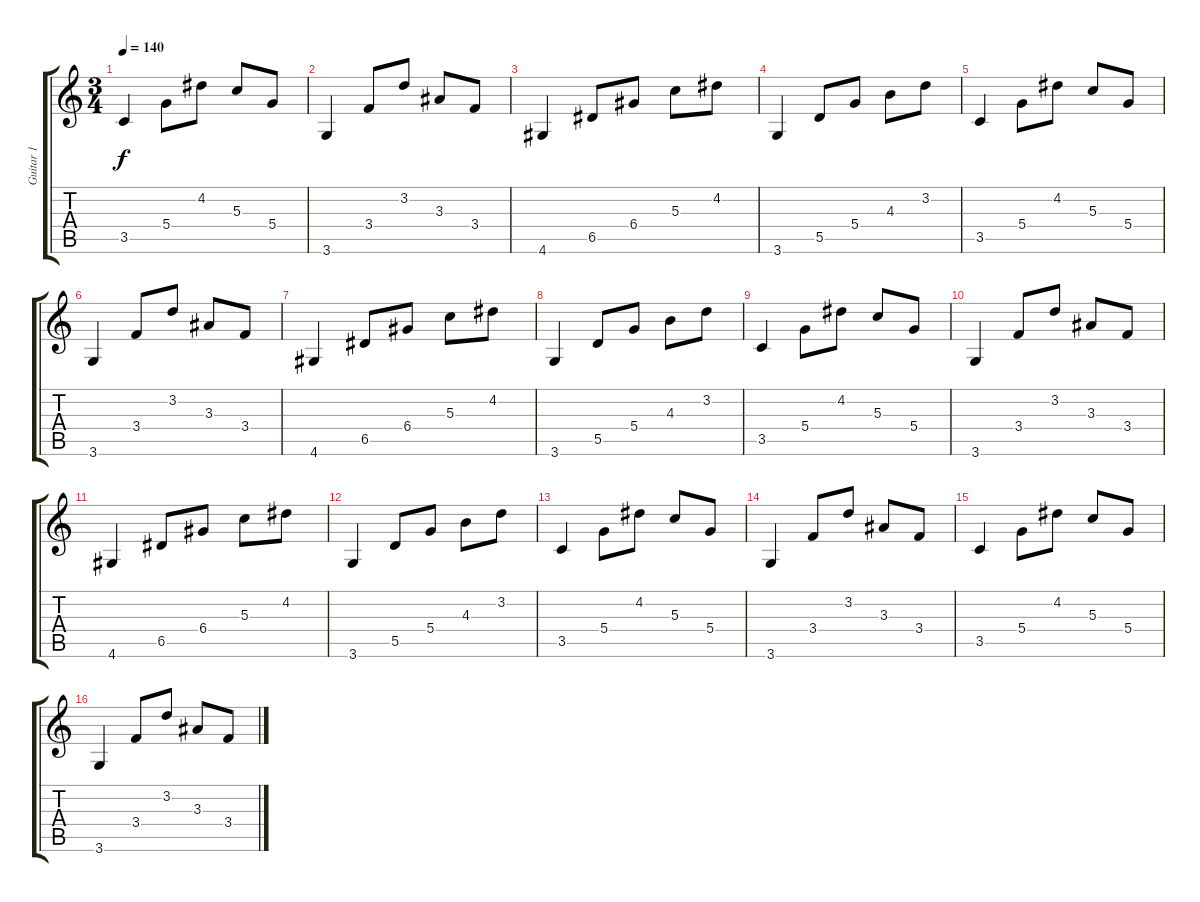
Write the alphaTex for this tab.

\track ("Guitar 1" "Guitar 1") {instrument acousticguitarsteel}
\staff {score tabs}
\tuning (E4 B3 G3 D3 A2 E2) {hide}
\ts (3 4)
\tempo 140
\clef g2
\ks c
3.5.4{dy f} 5.4.8 4.2.8 5.3.8 5.4.8 |
3.6.4 3.4.8 3.2.8 3.3.8 3.4.8 |
4.6.4 6.5.8 6.4.8 5.3.8 4.2.8 |
3.6.4 5.5.8 5.4.8 4.3.8 3.2.8 |
3.5.4 5.4.8 4.2.8 5.3.8 5.4.8 |
3.6.4 3.4.8 3.2.8 3.3.8 3.4.8 |
4.6.4 6.5.8 6.4.8 5.3.8 4.2.8 |
3.6.4 5.5.8 5.4.8 4.3.8 3.2.8 |
3.5.4 5.4.8 4.2.8 5.3.8 5.4.8 |
3.6.4 3.4.8 3.2.8 3.3.8 3.4.8 |
4.6.4 6.5.8 6.4.8 5.3.8 4.2.8 |
3.6.4 5.5.8 5.4.8 4.3.8 3.2.8 |
3.5.4 5.4.8 4.2.8 5.3.8 5.4.8 |
3.6.4 3.4.8 3.2.8 3.3.8 3.4.8 |
3.5.4 5.4.8 4.2.8 5.3.8 5.4.8 |
3.6.4 3.4.8 3.2.8 3.3.8 3.4.8
